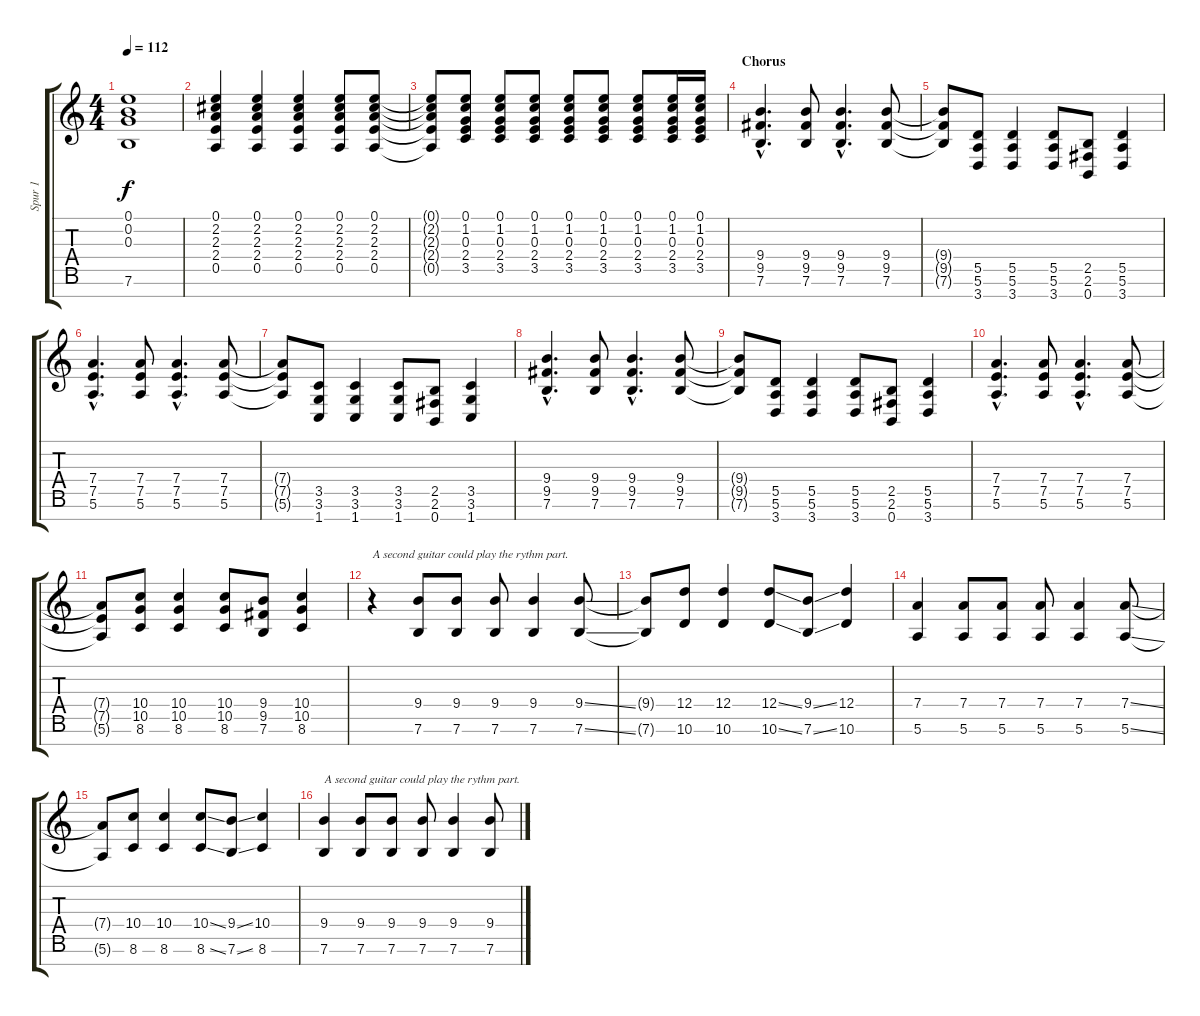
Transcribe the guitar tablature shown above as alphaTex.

\track ("Spur 1" "Spur 1") {instrument electricguitarclean}
\staff {score tabs}
\tuning (E4 B3 G3 D3 A2 E2 B1) {hide}
\ts (4 4)
\tempo 112
\clef g2
\ks c
(0.1{t} 0.2{t} 0.3{t} 7.6{t}).1{dy f} |
(0.1 2.2 2.3 2.4 0.5).4 (0.1 2.2 2.3 2.4 0.5).4 (0.1 2.2 2.3 2.4 0.5).4 (0.1 2.2 2.3 2.4 0.5).8 (0.1 2.2 2.3 2.4 0.5).8 |
(0.1{t} 2.2{t} 2.3{t} 2.4{t} 0.5{t}).8 (0.1 1.2 0.3 2.4 3.5).8 (0.1 1.2 0.3 2.4 3.5).8 (0.1 1.2 0.3 2.4 3.5).8 (0.1 1.2 0.3 2.4 3.5).8 (0.1 1.2 0.3 2.4 3.5).8 (0.1 1.2 0.3 2.4 3.5).8 (0.1 1.2 0.3 2.4 3.5).16 (0.1 1.2 0.3 2.4 3.5).16 |
\section ("" "Chorus")
(9.4{hac} 9.5{hac} 7.6{hac}).4{d instrument distortionguitar} (9.4 9.5 7.6).8 (9.4{hac} 9.5{hac} 7.6{hac}).4{d} (9.4 9.5 7.6).8 |
(9.4{t} 9.5{t} 7.6{t}).8 (5.5 5.6 3.7).8 (5.5 5.6 3.7).4 (5.5 5.6 3.7).8 (2.5 2.6 0.7).8 (5.5 5.6 3.7).4 |
(7.4{hac} 7.5{hac} 5.6{hac}).4{d instrument distortionguitar} (7.4 7.5 5.6).8 (7.4{hac} 7.5{hac} 5.6{hac}).4{d} (7.4 7.5 5.6).8 |
(7.4{t} 7.5{t} 5.6{t}).8 (3.5 3.6 1.7).8 (3.5 3.6 1.7).4 (3.5 3.6 1.7).8 (2.5 2.6 0.7).8 (3.5 3.6 1.7).4 |
(9.4{hac} 9.5{hac} 7.6{hac}).4{d instrument distortionguitar} (9.4 9.5 7.6).8 (9.4{hac} 9.5{hac} 7.6{hac}).4{d} (9.4 9.5 7.6).8 |
(9.4{t} 9.5{t} 7.6{t}).8 (5.5 5.6 3.7).8 (5.5 5.6 3.7).4 (5.5 5.6 3.7).8 (2.5 2.6 0.7).8 (5.5 5.6 3.7).4 |
(7.4{hac} 7.5{hac} 5.6{hac}).4{d instrument distortionguitar} (7.4 7.5 5.6).8 (7.4{hac} 7.5{hac} 5.6{hac}).4{d} (7.4 7.5 5.6).8 |
(7.4{t} 7.5{t} 5.6{t}).8 (10.4 10.5 8.6).8 (10.4 10.5 8.6).4 (10.4 10.5 8.6).8 (9.4 9.5 7.6).8 (10.4 10.5 8.6).4 |
r.4{txt "A second guitar could play the rythm part." instrument distortionguitar} (9.4 7.6).8 (9.4 7.6).8 (9.4 7.6).8 (9.4 7.6).4 (9.4{ss} 7.6{ss}).8 |
(9.4{t} 7.6{t}).8 (12.4 10.6).8 (12.4 10.6).4 (12.4{ss} 10.6{ss}).8 (9.4{ss} 7.6{ss}).8 (12.4 10.6).4 |
(7.4 5.6).4 (7.4 5.6).8 (7.4 5.6).8 (7.4 5.6).8 (7.4 5.6).4 (7.4{ss} 5.6{ss}).8 |
(7.4{t} 5.6{t}).8 (10.4 8.6).8 (10.4 8.6).4 (10.4{ss} 8.6{ss}).8 (9.4{ss} 7.6{ss}).8 (10.4 8.6).4 |
(9.4 7.6).4{txt "A second guitar could play the rythm part." instrument distortionguitar} (9.4 7.6).8 (9.4 7.6).8 (9.4 7.6).8 (9.4 7.6).4 (9.4{ss} 7.6{ss}).8
